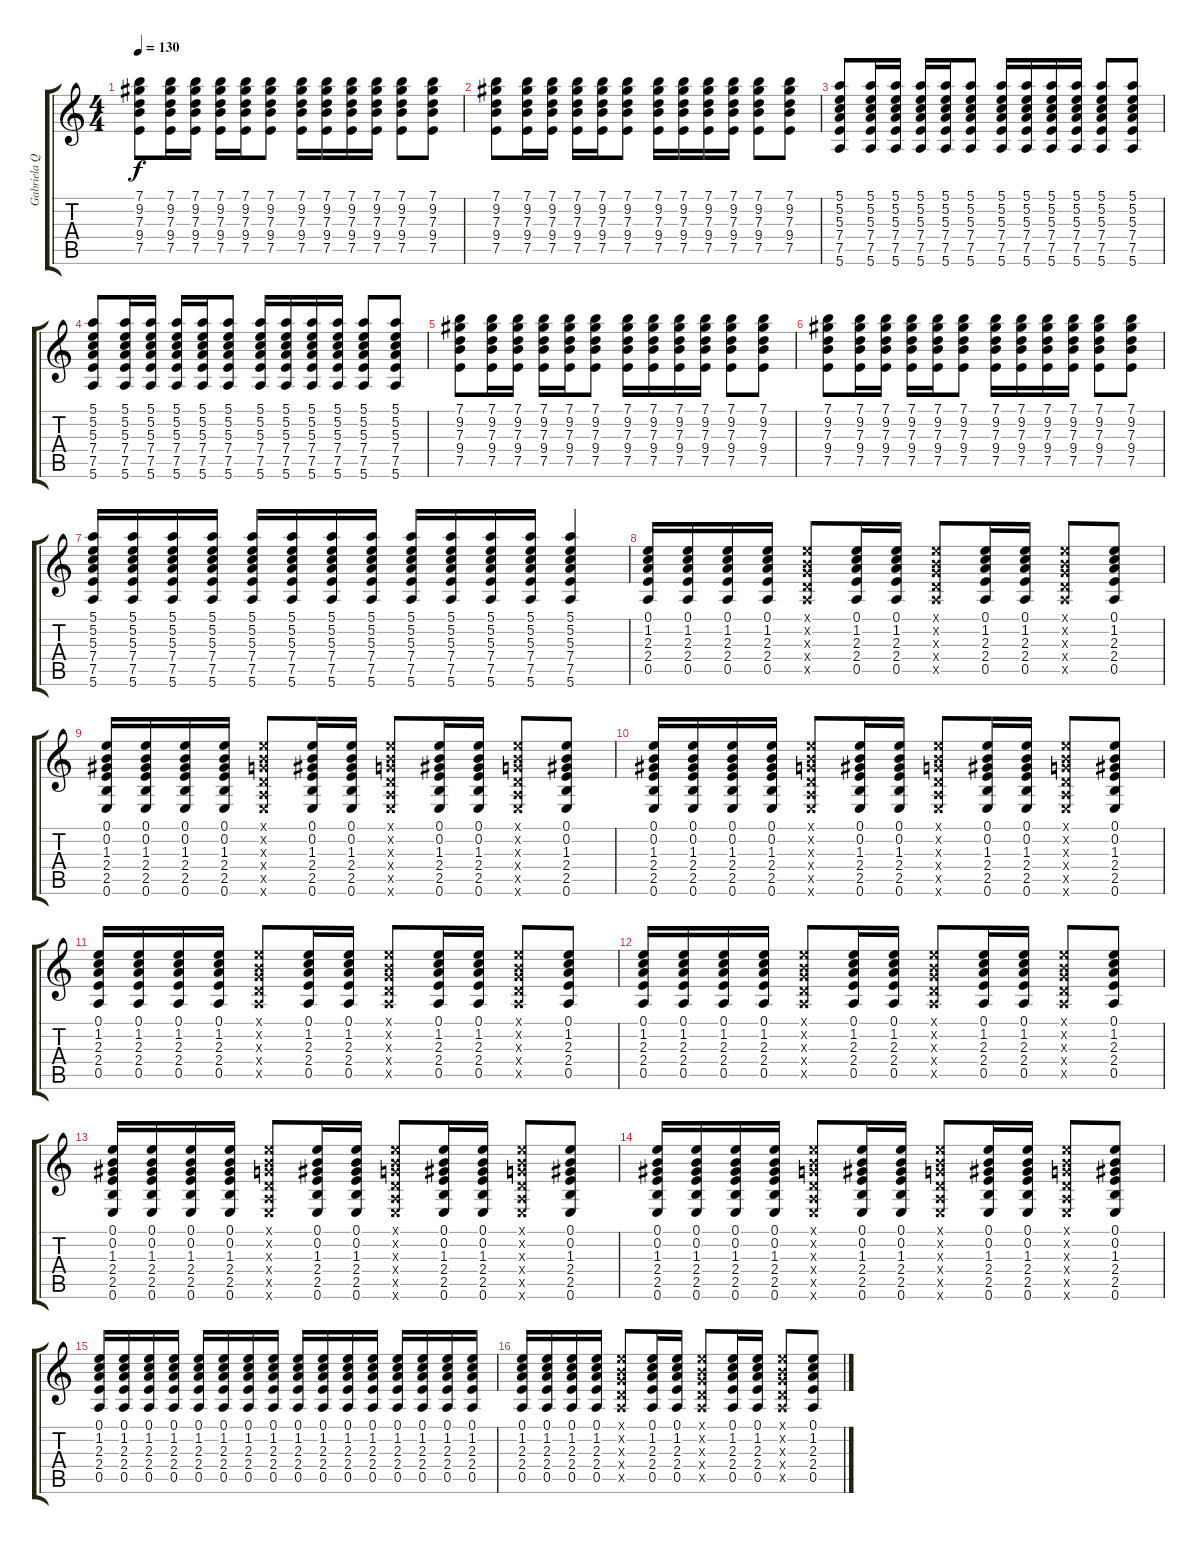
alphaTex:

\track ("Gabriela Quintero" "Gabriela Q") {instrument acousticguitarnylon}
\staff {score tabs}
\tuning (E4 B3 G3 D3 A2 E2) {hide}
\ts (4 4)
\tempo 130
\clef g2
\ks c
(7.1 9.2 7.3 9.4 7.5).8{dy f} (7.1 9.2 7.3 9.4 7.5).16 (7.1 9.2 7.3 9.4 7.5).16 (7.1 9.2 7.3 9.4 7.5).16 (7.1 9.2 7.3 9.4 7.5).16 (7.1 9.2 7.3 9.4 7.5).8 (7.1 9.2 7.3 9.4 7.5).16 (7.1 9.2 7.3 9.4 7.5).16 (7.1 9.2 7.3 9.4 7.5).16 (7.1 9.2 7.3 9.4 7.5).16 (7.1 9.2 7.3 9.4 7.5).8 (7.1 9.2 7.3 9.4 7.5).8 |
(7.1 9.2 7.3 9.4 7.5).8 (7.1 9.2 7.3 9.4 7.5).16 (7.1 9.2 7.3 9.4 7.5).16 (7.1 9.2 7.3 9.4 7.5).16 (7.1 9.2 7.3 9.4 7.5).16 (7.1 9.2 7.3 9.4 7.5).8 (7.1 9.2 7.3 9.4 7.5).16 (7.1 9.2 7.3 9.4 7.5).16 (7.1 9.2 7.3 9.4 7.5).16 (7.1 9.2 7.3 9.4 7.5).16 (7.1 9.2 7.3 9.4 7.5).8 (7.1 9.2 7.3 9.4 7.5).8 |
(5.1 5.2 5.3 7.4 7.5 5.6).8 (5.1 5.2 5.3 7.4 7.5 5.6).16 (5.1 5.2 5.3 7.4 7.5 5.6).16 (5.1 5.2 5.3 7.4 7.5 5.6).16 (5.1 5.2 5.3 7.4 7.5 5.6).16 (5.1 5.2 5.3 7.4 7.5 5.6).8 (5.1 5.2 5.3 7.4 7.5 5.6).16 (5.1 5.2 5.3 7.4 7.5 5.6).16 (5.1 5.2 5.3 7.4 7.5 5.6).16 (5.1 5.2 5.3 7.4 7.5 5.6).16 (5.1 5.2 5.3 7.4 7.5 5.6).8 (5.1 5.2 5.3 7.4 7.5 5.6).8 |
(5.1 5.2 5.3 7.4 7.5 5.6).8 (5.1 5.2 5.3 7.4 7.5 5.6).16 (5.1 5.2 5.3 7.4 7.5 5.6).16 (5.1 5.2 5.3 7.4 7.5 5.6).16 (5.1 5.2 5.3 7.4 7.5 5.6).16 (5.1 5.2 5.3 7.4 7.5 5.6).8 (5.1 5.2 5.3 7.4 7.5 5.6).16 (5.1 5.2 5.3 7.4 7.5 5.6).16 (5.1 5.2 5.3 7.4 7.5 5.6).16 (5.1 5.2 5.3 7.4 7.5 5.6).16 (5.1 5.2 5.3 7.4 7.5 5.6).8 (5.1 5.2 5.3 7.4 7.5 5.6).8 |
(7.1 9.2 7.3 9.4 7.5).8 (7.1 9.2 7.3 9.4 7.5).16 (7.1 9.2 7.3 9.4 7.5).16 (7.1 9.2 7.3 9.4 7.5).16 (7.1 9.2 7.3 9.4 7.5).16 (7.1 9.2 7.3 9.4 7.5).8 (7.1 9.2 7.3 9.4 7.5).16 (7.1 9.2 7.3 9.4 7.5).16 (7.1 9.2 7.3 9.4 7.5).16 (7.1 9.2 7.3 9.4 7.5).16 (7.1 9.2 7.3 9.4 7.5).8 (7.1 9.2 7.3 9.4 7.5).8 |
(7.1 9.2 7.3 9.4 7.5).8 (7.1 9.2 7.3 9.4 7.5).16 (7.1 9.2 7.3 9.4 7.5).16 (7.1 9.2 7.3 9.4 7.5).16 (7.1 9.2 7.3 9.4 7.5).16 (7.1 9.2 7.3 9.4 7.5).8 (7.1 9.2 7.3 9.4 7.5).16 (7.1 9.2 7.3 9.4 7.5).16 (7.1 9.2 7.3 9.4 7.5).16 (7.1 9.2 7.3 9.4 7.5).16 (7.1 9.2 7.3 9.4 7.5).8 (7.1 9.2 7.3 9.4 7.5).8 |
(5.1 5.2 5.3 7.4 7.5 5.6).16 (5.1 5.2 5.3 7.4 7.5 5.6).16 (5.1 5.2 5.3 7.4 7.5 5.6).16 (5.1 5.2 5.3 7.4 7.5 5.6).16 (5.1 5.2 5.3 7.4 7.5 5.6).16 (5.1 5.2 5.3 7.4 7.5 5.6).16 (5.1 5.2 5.3 7.4 7.5 5.6).16 (5.1 5.2 5.3 7.4 7.5 5.6).16 (5.1 5.2 5.3 7.4 7.5 5.6).16 (5.1 5.2 5.3 7.4 7.5 5.6).16 (5.1 5.2 5.3 7.4 7.5 5.6).16 (5.1 5.2 5.3 7.4 7.5 5.6).16 (5.1 5.2 5.3 7.4 7.5 5.6).4 |
(0.1 1.2 2.3 2.4 0.5).16 (0.1 1.2 2.3 2.4 0.5).16 (0.1 1.2 2.3 2.4 0.5).16 (0.1 1.2 2.3 2.4 0.5).16 (0.1{x} 0.2{x} 0.3{x} 0.4{x} 0.5{x}).8 (0.1 1.2 2.3 2.4 0.5).16 (0.1 1.2 2.3 2.4 0.5).16 (0.1{x} 0.2{x} 0.3{x} 0.4{x} 0.5{x}).8 (0.1 1.2 2.3 2.4 0.5).16 (0.1 1.2 2.3 2.4 0.5).16 (0.1{x} 0.2{x} 0.3{x} 0.4{x} 0.5{x}).8 (0.1 1.2 2.3 2.4 0.5).8 |
(0.1 0.2 1.3 2.4 2.5 0.6).16 (0.1 0.2 1.3 2.4 2.5 0.6).16 (0.1 0.2 1.3 2.4 2.5 0.6).16 (0.1 0.2 1.3 2.4 2.5 0.6).16 (0.1{x} 0.2{x} 0.3{x} 0.4{x} 0.5{x} 0.6{x}).8 (0.1 0.2 1.3 2.4 2.5 0.6).16 (0.1 0.2 1.3 2.4 2.5 0.6).16 (0.1{x} 0.2{x} 0.3{x} 0.4{x} 0.5{x} 0.6{x}).8 (0.1 0.2 1.3 2.4 2.5 0.6).16 (0.1 0.2 1.3 2.4 2.5 0.6).16 (0.1{x} 0.2{x} 0.3{x} 0.4{x} 0.5{x} 0.6{x}).8 (0.1 0.2 1.3 2.4 2.5 0.6).8 |
(0.1 0.2 1.3 2.4 2.5 0.6).16 (0.1 0.2 1.3 2.4 2.5 0.6).16 (0.1 0.2 1.3 2.4 2.5 0.6).16 (0.1 0.2 1.3 2.4 2.5 0.6).16 (0.1{x} 0.2{x} 0.3{x} 0.4{x} 0.5{x} 0.6{x}).8 (0.1 0.2 1.3 2.4 2.5 0.6).16 (0.1 0.2 1.3 2.4 2.5 0.6).16 (0.1{x} 0.2{x} 0.3{x} 0.4{x} 0.5{x} 0.6{x}).8 (0.1 0.2 1.3 2.4 2.5 0.6).16 (0.1 0.2 1.3 2.4 2.5 0.6).16 (0.1{x} 0.2{x} 0.3{x} 0.4{x} 0.5{x} 0.6{x}).8 (0.1 0.2 1.3 2.4 2.5 0.6).8 |
(0.1 1.2 2.3 2.4 0.5).16 (0.1 1.2 2.3 2.4 0.5).16 (0.1 1.2 2.3 2.4 0.5).16 (0.1 1.2 2.3 2.4 0.5).16 (0.1{x} 0.2{x} 0.3{x} 0.4{x} 0.5{x}).8 (0.1 1.2 2.3 2.4 0.5).16 (0.1 1.2 2.3 2.4 0.5).16 (0.1{x} 0.2{x} 0.3{x} 0.4{x} 0.5{x}).8 (0.1 1.2 2.3 2.4 0.5).16 (0.1 1.2 2.3 2.4 0.5).16 (0.1{x} 0.2{x} 0.3{x} 0.4{x} 0.5{x}).8 (0.1 1.2 2.3 2.4 0.5).8 |
(0.1 1.2 2.3 2.4 0.5).16 (0.1 1.2 2.3 2.4 0.5).16 (0.1 1.2 2.3 2.4 0.5).16 (0.1 1.2 2.3 2.4 0.5).16 (0.1{x} 0.2{x} 0.3{x} 0.4{x} 0.5{x}).8 (0.1 1.2 2.3 2.4 0.5).16 (0.1 1.2 2.3 2.4 0.5).16 (0.1{x} 0.2{x} 0.3{x} 0.4{x} 0.5{x}).8 (0.1 1.2 2.3 2.4 0.5).16 (0.1 1.2 2.3 2.4 0.5).16 (0.1{x} 0.2{x} 0.3{x} 0.4{x} 0.5{x}).8 (0.1 1.2 2.3 2.4 0.5).8 |
(0.1 0.2 1.3 2.4 2.5 0.6).16 (0.1 0.2 1.3 2.4 2.5 0.6).16 (0.1 0.2 1.3 2.4 2.5 0.6).16 (0.1 0.2 1.3 2.4 2.5 0.6).16 (0.1{x} 0.2{x} 0.3{x} 0.4{x} 0.5{x} 0.6{x}).8 (0.1 0.2 1.3 2.4 2.5 0.6).16 (0.1 0.2 1.3 2.4 2.5 0.6).16 (0.1{x} 0.2{x} 0.3{x} 0.4{x} 0.5{x} 0.6{x}).8 (0.1 0.2 1.3 2.4 2.5 0.6).16 (0.1 0.2 1.3 2.4 2.5 0.6).16 (0.1{x} 0.2{x} 0.3{x} 0.4{x} 0.5{x} 0.6{x}).8 (0.1 0.2 1.3 2.4 2.5 0.6).8 |
(0.1 0.2 1.3 2.4 2.5 0.6).16 (0.1 0.2 1.3 2.4 2.5 0.6).16 (0.1 0.2 1.3 2.4 2.5 0.6).16 (0.1 0.2 1.3 2.4 2.5 0.6).16 (0.1{x} 0.2{x} 0.3{x} 0.4{x} 0.5{x} 0.6{x}).8 (0.1 0.2 1.3 2.4 2.5 0.6).16 (0.1 0.2 1.3 2.4 2.5 0.6).16 (0.1{x} 0.2{x} 0.3{x} 0.4{x} 0.5{x} 0.6{x}).8 (0.1 0.2 1.3 2.4 2.5 0.6).16 (0.1 0.2 1.3 2.4 2.5 0.6).16 (0.1{x} 0.2{x} 0.3{x} 0.4{x} 0.5{x} 0.6{x}).8 (0.1 0.2 1.3 2.4 2.5 0.6).8 |
(0.1 1.2 2.3 2.4 0.5).16 (0.1 1.2 2.3 2.4 0.5).16 (0.1 1.2 2.3 2.4 0.5).16 (0.1 1.2 2.3 2.4 0.5).16 (0.1 1.2 2.3 2.4 0.5).16 (0.1 1.2 2.3 2.4 0.5).16 (0.1 1.2 2.3 2.4 0.5).16 (0.1 1.2 2.3 2.4 0.5).16 (0.1 1.2 2.3 2.4 0.5).16 (0.1 1.2 2.3 2.4 0.5).16 (0.1 1.2 2.3 2.4 0.5).16 (0.1 1.2 2.3 2.4 0.5).16 (0.1 1.2 2.3 2.4 0.5).16 (0.1 1.2 2.3 2.4 0.5).16 (0.1 1.2 2.3 2.4 0.5).16 (0.1 1.2 2.3 2.4 0.5).16 |
(0.1 1.2 2.3 2.4 0.5).16 (0.1 1.2 2.3 2.4 0.5).16 (0.1 1.2 2.3 2.4 0.5).16 (0.1 1.2 2.3 2.4 0.5).16 (0.1{x} 0.2{x} 0.3{x} 0.4{x} 0.5{x}).8 (0.1 1.2 2.3 2.4 0.5).16 (0.1 1.2 2.3 2.4 0.5).16 (0.1{x} 0.2{x} 0.3{x} 0.4{x} 0.5{x}).8 (0.1 1.2 2.3 2.4 0.5).16 (0.1 1.2 2.3 2.4 0.5).16 (0.1{x} 0.2{x} 0.3{x} 0.4{x} 0.5{x}).8 (0.1 1.2 2.3 2.4 0.5).8
